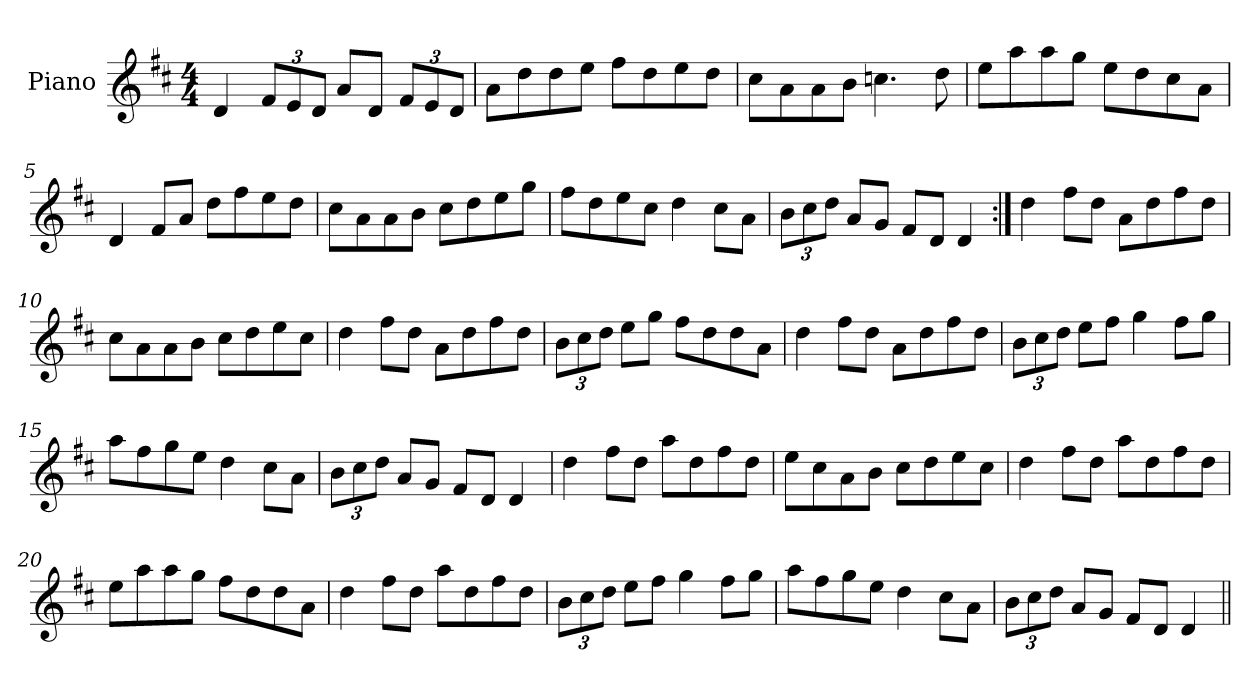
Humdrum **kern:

**kern
*part1
*staff1
*I"Piano
*I'Pno
*clefG2
*k[f#c#]
*D:
*M4/4
=1
4d/
12f#/L
12e/
12d/J
8a/L
8d/J
12f#/L
12e/
12d/J
=2
8a\L
8dd\
8dd\
8ee\J
8ff#\L
8dd\
8ee\
8dd\J
=3
8cc#\L
8a\
8a\
8b\J
4.ccn\
8dd\
=4
8ee\L
8aa\
8aa\
8gg\J
8ee\L
8dd\
8cc#\
8a\J
!!LO:LB:g=z
=5
4d/
8f#/L
8a/J
8dd\L
8ff#\
8ee\
8dd\J
=6
8cc#\L
8a\
8a\
8b\J
8cc#\L
8dd\
8ee\
8gg\J
=7
8ff#\L
8dd\
8ee\
8cc#\J
4dd\
8cc#\L
8a\J
=8
12b\L
12cc#\
12dd\J
8a/L
8g/J
8f#/L
8d/J
4d/
!!LO:LB:g=z
=9:|!
4dd\
8ff#\L
8dd\J
8a\L
8dd\
8ff#\
8dd\J
=10
8cc#\L
8a\
8a\
8b\J
8cc#\L
8dd\
8ee\
8cc#\J
=11
4dd\
8ff#\L
8dd\J
8a\L
8dd\
8ff#\
8dd\J
=12
12b\L
12cc#\
12dd\J
8ee\L
8gg\J
8ff#\L
8dd\
8dd\
8a\J
!!LO:LB:g=z
=13
4dd\
8ff#\L
8dd\J
8a\L
8dd\
8ff#\
8dd\J
=14
12b\L
12cc#\
12dd\J
8ee\L
8ff#\J
4gg\
8ff#\L
8gg\J
=15
8aa\L
8ff#\
8gg\
8ee\J
4dd\
8cc#\L
8a\J
=16
12b\L
12cc#\
12dd\J
8a/L
8g/J
8f#/L
8d/J
4d/
!!LO:LB:g=z
=17
4dd\
8ff#\L
8dd\J
8aa\L
8dd\
8ff#\
8dd\J
=18
8ee\L
8cc#\
8a\
8b\J
8cc#\L
8dd\
8ee\
8cc#\J
=19
4dd\
8ff#\L
8dd\J
8aa\L
8dd\
8ff#\
8dd\J
=20
8ee\L
8aa\
8aa\
8gg\J
8ff#\L
8dd\
8dd\
8a\J
=21
4dd\
8ff#\L
8dd\J
8aa\L
8dd\
8ff#\
8dd\J
!!LO:LB:g=z
=22
12b\L
12cc#\
12dd\J
8ee\L
8ff#\J
4gg\
8ff#\L
8gg\J
=23
8aa\L
8ff#\
8gg\
8ee\J
4dd\
8cc#\L
8a\J
=24
12b\L
12cc#\
12dd\J
8a/L
8g/J
8f#/L
8d/J
4d/
=||
*-
